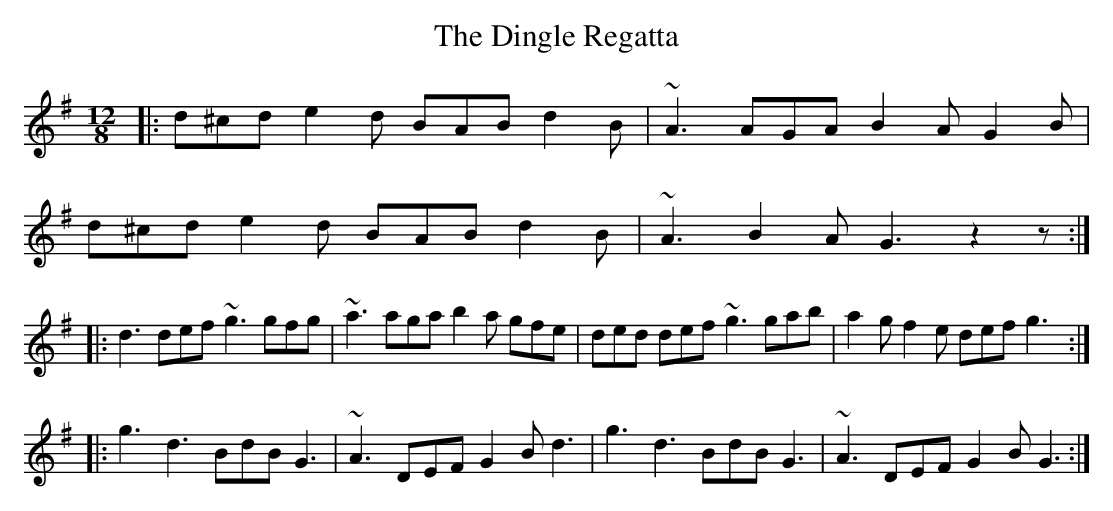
X:1
T:Dingle Regatta, The
L:1/8
M:12/8
K:G major
|:d^cd e2 d BAB d2 B|~A3 AGA B2A G2 B|
d^cd e2 d BAB d2B|~A3 B2A G3 z2 z:|
|:d3 def ~g3 gfg|~a3 aga b2a gfe|ded def ~g3 gab|a2g f2e def g3:|
|:g3 d3 BdB G3|~A3 DEF G2 B d3|g3 d3 BdB G3|~A3 DEF G2 B G3:|
